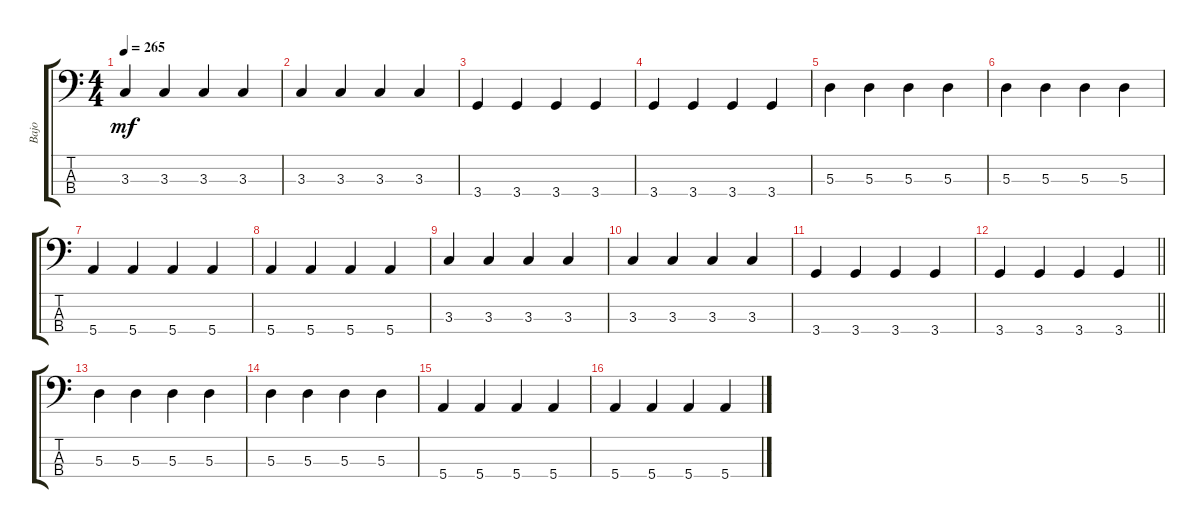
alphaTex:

\track ("Bajo" "Bajo") {instrument electricbassfinger}
\staff {score tabs}
\tuning (G2 D2 A1 E1) {hide}
\ts (4 4)
\tempo 265
\clef f4
\ks c
3.3.4{dy mf} 3.3.4 3.3.4 3.3.4 |
3.3.4 3.3.4 3.3.4 3.3.4 |
3.4.4 3.4.4 3.4.4 3.4.4 |
3.4.4 3.4.4 3.4.4 3.4.4 |
5.3.4 5.3.4 5.3.4 5.3.4 |
5.3.4 5.3.4 5.3.4 5.3.4 |
5.4.4 5.4.4 5.4.4 5.4.4 |
5.4.4 5.4.4 5.4.4 5.4.4 |
3.3.4 3.3.4 3.3.4 3.3.4 |
3.3.4 3.3.4 3.3.4 3.3.4 |
3.4.4 3.4.4 3.4.4 3.4.4 |
\barLineRight lightlight
3.4.4 3.4.4 3.4.4 3.4.4 |
5.3.4 5.3.4 5.3.4 5.3.4 |
5.3.4 5.3.4 5.3.4 5.3.4 |
5.4.4 5.4.4 5.4.4 5.4.4 |
5.4.4 5.4.4 5.4.4 5.4.4
